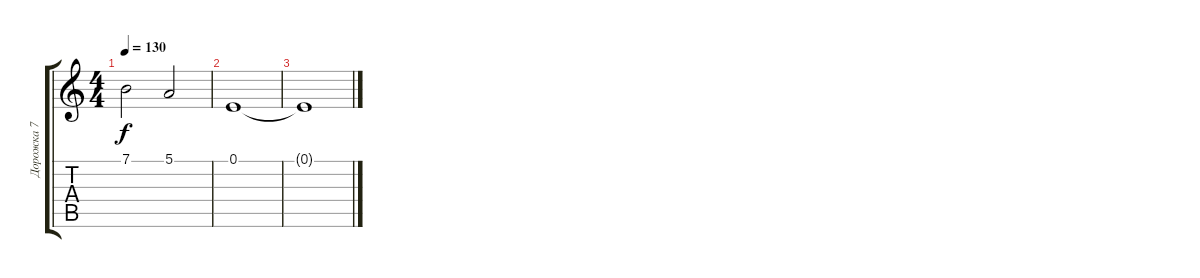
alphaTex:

\track ("Дорожка 7" "Дорожка 7") {instrument tuba}
\staff {score tabs}
\tuning (E4 B3 G3 D3 A2 E2) {hide}
\ts (4 4)
\tempo 130
\clef g2
\ks c
7.1.2{dy f} 5.1.2 |
0.1.1 |
0.1{t}.1
